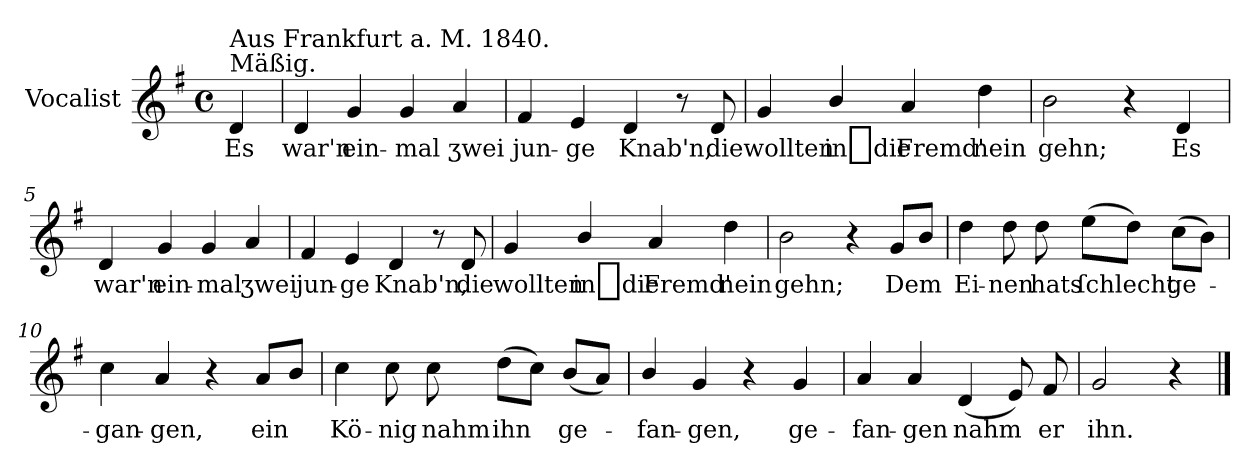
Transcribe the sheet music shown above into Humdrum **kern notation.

**kern	**text
*part1	*part1
*staff1	*staff1
*I"Vocalist	*
*k[f#]	*
*G:	*
*M4/4	*
*met(c)	*
=	=
!LO:TX:a:t=Mäßig.	!
!LO:TX:a:t=Aus Frankfurt a. M. 1840.	!
4d	Es
=1	=1
4d	war'n
4g	ein-
4g	-mal
4a	ʒwei
=2	=2
4f#	jun-
4e	-ge
4d	Knab'n,
8r	.
8d	die
=3	=3
4g	wollten
4b/	in_die
4a	Fremd'
4dd	nein
=4	=4
2b	gehn;
4r	.
4d	Es
=5	=5
4d	war'n
4g	ein-
4g	-mal
4a	ʒwei
=6	=6
4f#	jun-
4e	-ge
4d	Knab'n,
8r	.
8d	die
=7	=7
4g	wollten
4b/	in_die
4a	Fremd'
4dd	nein
=8	=8
2b	gehn;
4r	.
8gL	Dem
8bJ	.
=9	=9
4dd	Ei-
8dd	-nen
8dd	hats
(8eeL	ſchlecht
8ddJ)	.
(8ccL	ge-
8bJ)	.
=10	=10
4cc	-gan-
4a	-gen,
4r	.
8aL	ein
8bJ	.
=11	=11
4cc	Kö-
8cc	-nig
8cc	nahm
(8ddL	ihn
8ccJ)	.
(8bL	ge-
8aJ)	.
=12	=12
4b/	-fan-
4g	-gen,
4r	.
4g	ge-
=13	=13
4a	-fan-
4a	-gen
(4d	nahm
8e)	.
8f#	er
=14	=14
2g	ihn.
4r	.
==	==
*-	*-
